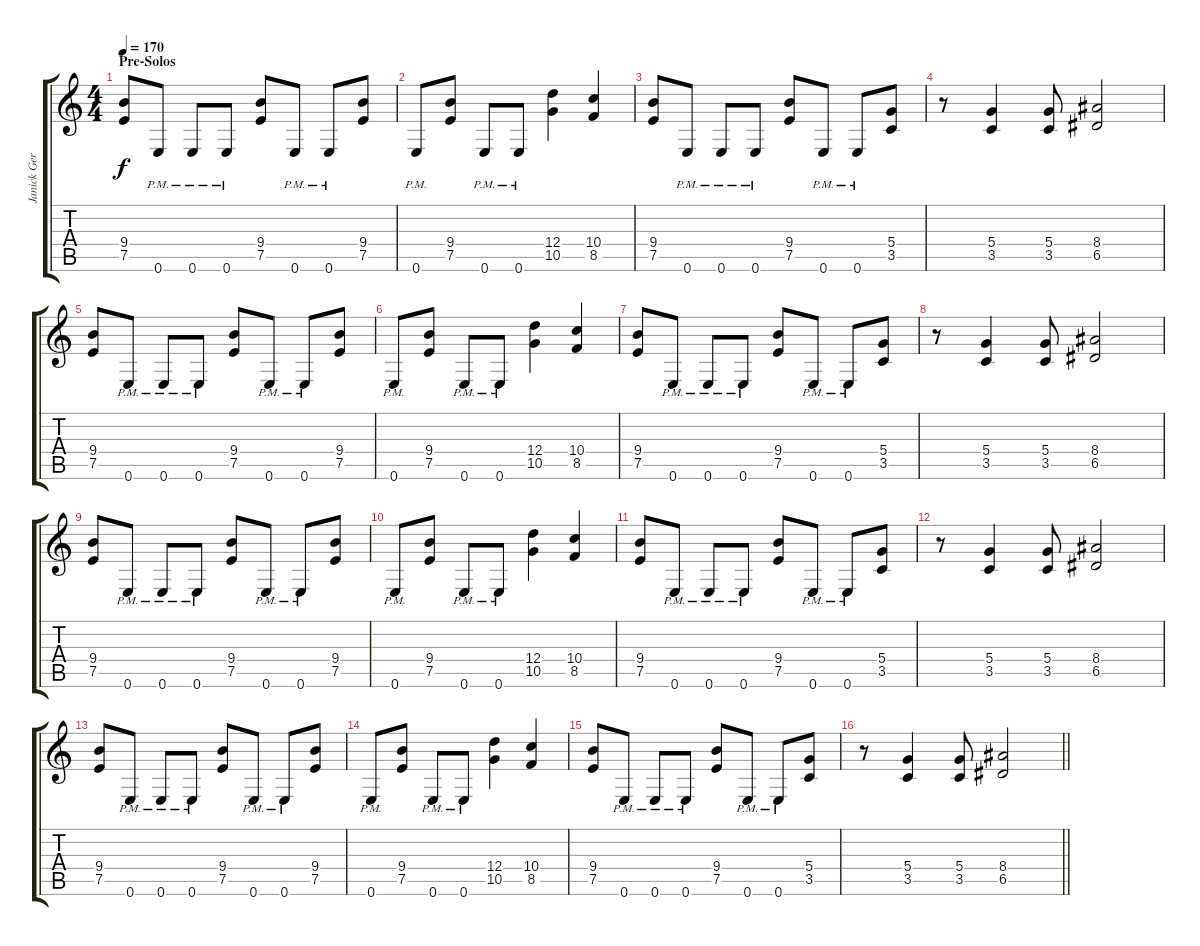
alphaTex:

\track ("Janick Gers" "Janick Ger") {instrument distortionguitar}
\staff {score tabs}
\tuning (E4 B3 G3 D3 A2 E2) {hide}
\ts (4 4)
\section ("" "Pre-Solos")
\tempo 170
\clef g2
\ks c
(9.4 7.5).8{dy f volume 11 instrument distortionguitar} 0.6{pm}.8 0.6{pm}.8 0.6{pm}.8 (9.4 7.5).8 0.6{pm}.8 0.6{pm}.8 (9.4 7.5).8 |
0.6{pm}.8 (9.4 7.5).8 0.6{pm}.8 0.6{pm}.8 (12.4 10.5).4 (10.4 8.5).4 |
(9.4 7.5).8 0.6{pm}.8 0.6{pm}.8 0.6{pm}.8 (9.4 7.5).8 0.6{pm}.8 0.6{pm}.8 (5.4 3.5).8 |
r.8 (5.4 3.5).4 (5.4 3.5).8 (8.4 6.5).2 |
(9.4 7.5).8 0.6{pm}.8 0.6{pm}.8 0.6{pm}.8 (9.4 7.5).8 0.6{pm}.8 0.6{pm}.8 (9.4 7.5).8 |
0.6{pm}.8 (9.4 7.5).8 0.6{pm}.8 0.6{pm}.8 (12.4 10.5).4 (10.4 8.5).4 |
(9.4 7.5).8 0.6{pm}.8 0.6{pm}.8 0.6{pm}.8 (9.4 7.5).8 0.6{pm}.8 0.6{pm}.8 (5.4 3.5).8 |
r.8 (5.4 3.5).4 (5.4 3.5).8 (8.4 6.5).2 |
(9.4 7.5).8 0.6{pm}.8 0.6{pm}.8 0.6{pm}.8 (9.4 7.5).8 0.6{pm}.8 0.6{pm}.8 (9.4 7.5).8 |
0.6{pm}.8 (9.4 7.5).8 0.6{pm}.8 0.6{pm}.8 (12.4 10.5).4 (10.4 8.5).4 |
(9.4 7.5).8 0.6{pm}.8 0.6{pm}.8 0.6{pm}.8 (9.4 7.5).8 0.6{pm}.8 0.6{pm}.8 (5.4 3.5).8 |
r.8 (5.4 3.5).4 (5.4 3.5).8 (8.4 6.5).2 |
(9.4 7.5).8 0.6{pm}.8 0.6{pm}.8 0.6{pm}.8 (9.4 7.5).8 0.6{pm}.8 0.6{pm}.8 (9.4 7.5).8 |
0.6{pm}.8 (9.4 7.5).8 0.6{pm}.8 0.6{pm}.8 (12.4 10.5).4 (10.4 8.5).4 |
(9.4 7.5).8 0.6{pm}.8 0.6{pm}.8 0.6{pm}.8 (9.4 7.5).8 0.6{pm}.8 0.6{pm}.8 (5.4 3.5).8 |
\barLineRight lightlight
r.8 (5.4 3.5).4 (5.4 3.5).8 (8.4 6.5).2
